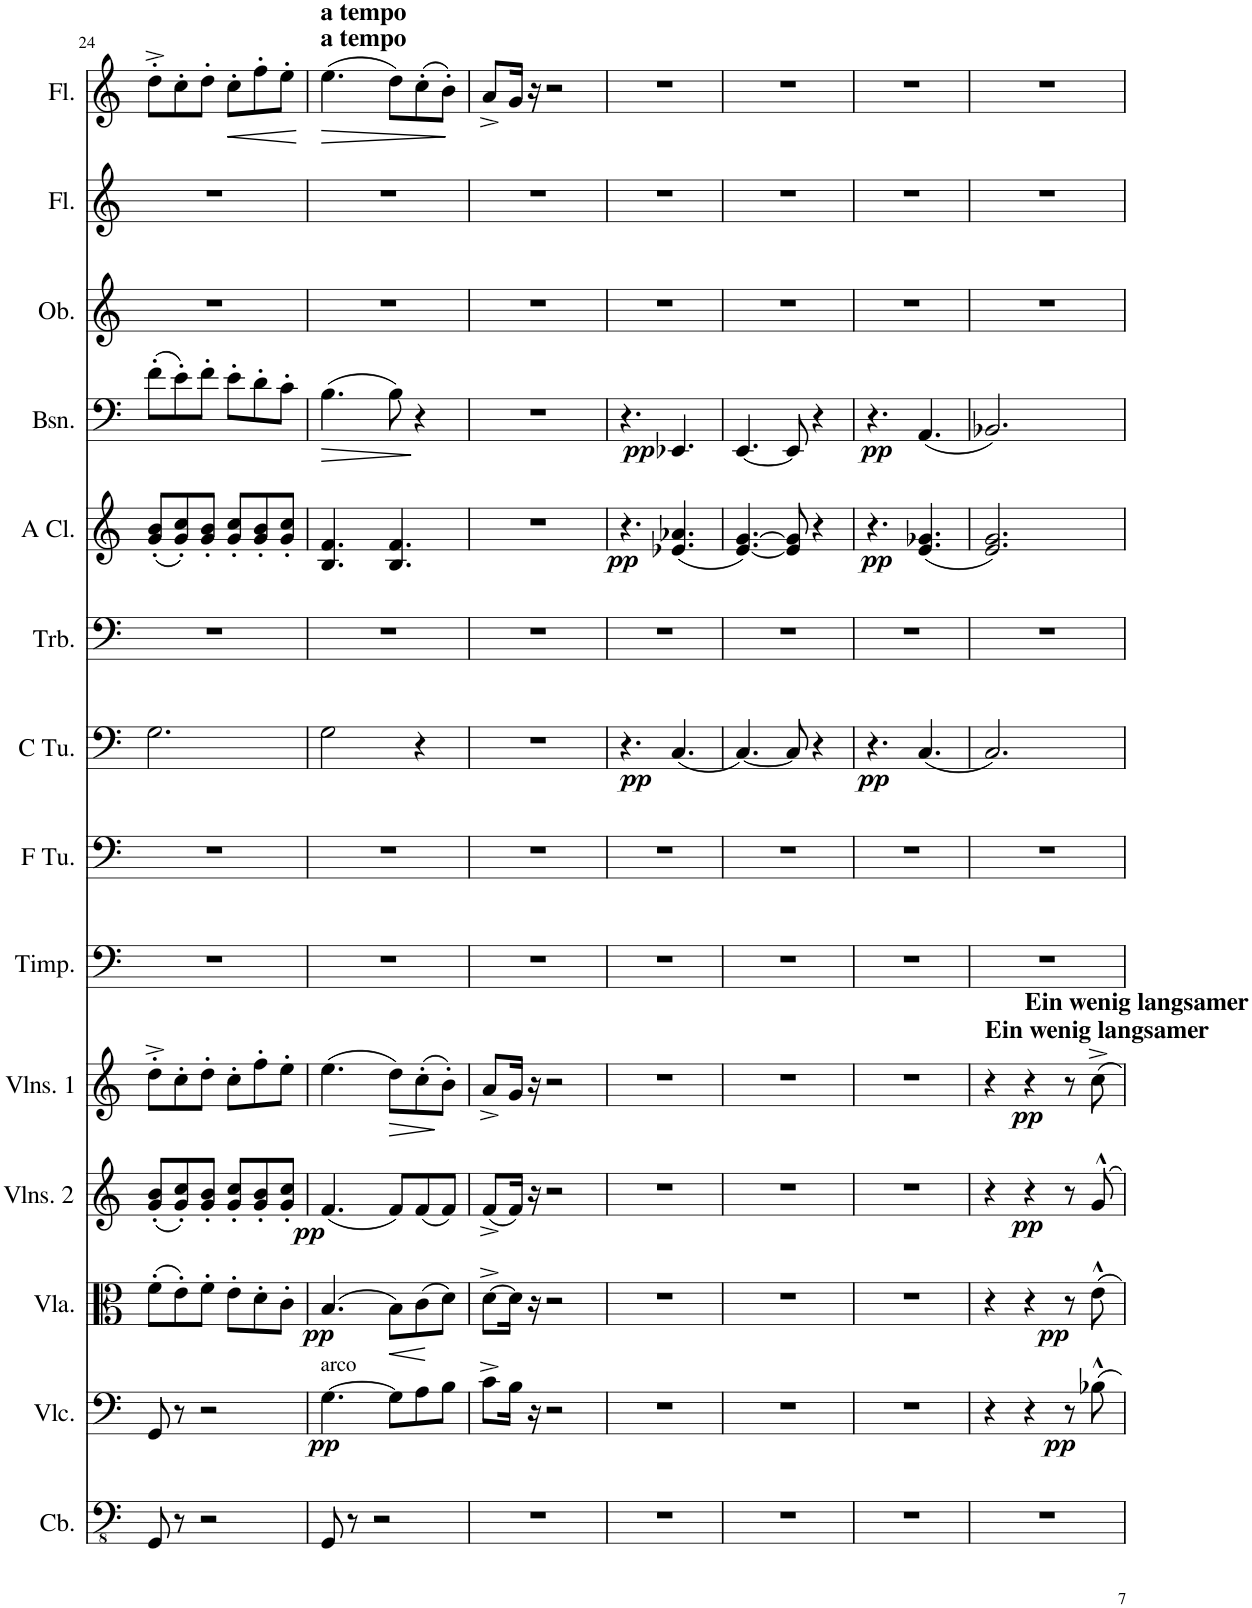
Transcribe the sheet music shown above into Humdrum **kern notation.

**kern	**kern	**dynam	**kern	**dynam	**kern	**dynam	**kern	**dynam	**kern	**kern	**kern	**dynam	**kern	**kern	**dynam	**kern	**dynam	**kern	**kern	**kern	**dynam
*part14	*part13	*part13	*part12	*part12	*part11	*part11	*part10	*part10	*part9	*part8	*part7	*part7	*part6	*part5	*part5	*part4	*part4	*part3	*part2	*part1	*part1
*staff14	*staff13	*staff13	*staff12	*staff12	*staff11	*staff11	*staff10	*staff10	*staff9	*staff8	*staff7	*staff7	*staff6	*staff5	*staff5	*staff4	*staff4	*staff3	*staff2	*staff1	*staff1
*I"Contrabass	*I"Violoncello	*	*I"Viola	*	*I"Violins 2	*	*I"Violins 1	*	*I"Timpani	*I"F Tuba	*I"C Tuba	*	*I"Trombone	*I"A Clarinet	*	*I"Bassoon	*	*I"Oboe	*I"Flute	*I"Flute	*
*I'Cb.	*I'Vlc.	*	*I'Vla.	*	*I'Vlns. 2	*	*I'Vlns. 1	*	*I'Timp.	*I'F Tu.	*I'C Tu.	*	*I'Trb.	*I'A Cl.	*	*I'Bsn.	*	*I'Ob.	*I'Fl.	*I'Fl.	*
!!LO:PB:g=z
*clefFv4	*clefF4	*	*clefC3	*	*clefG2	*	*clefG2	*	*clefF4	*clefF4	*clefF4	*	*clefF4	*clefG2	*	*clefF4	*	*clefG2	*clefG2	*clefG2	*
*ITrd7c12	*	*	*	*	*	*	*	*	*	*	*	*	*	*ITrd2c3	*	*	*	*	*	*	*
*k[]	*k[]	*	*k[]	*	*k[]	*	*k[]	*	*k[]	*k[]	*k[]	*	*k[]	*k[]	*	*k[]	*	*k[]	*k[]	*k[]	*
*M6/8	*M6/8	*	*M6/8	*	*M6/8	*	*M6/8	*	*M6/8	*M6/8	*M6/8	*	*M6/8	*M6/8	*	*M6/8	*	*M6/8	*M6/8	*M6/8	*
=24	=24	=24	=24	=24	=24	=24	=24	=24	=24	=24	=24	=24	=24	=24	=24	=24	=24	=24	=24	=24	=24
8GGG/	8GG/	.	(8f'\L	.	(8g/' 8b/'L	.	8dd'^\L	.	2.r	2.r	2.G\	.	2.r	(8g/' 8b/'L	.	(8f'\L	.	2.r	2.r	8dd'^\L	.
8r	8r	.	8e'\)	.	8g/' 8cc/')	.	8cc'\	.	.	.	.	.	.	8g/' 8cc/')	.	8e'\)	.	.	.	8cc'\	.
2r	2r	.	8f'\J	.	8g/' 8b/'J	.	8dd'\J	.	.	.	.	.	.	8g/' 8b/'J	.	8f'\J	.	.	.	8dd'\J	.
!	!	!	!	!	!	!	!	!	!	!	!	!	!	!	!	!	!	!	!	!	!LO:HP:b
.	.	.	8e'\L	.	8g/' 8cc/'L	.	8cc'\L	.	.	.	.	.	.	8g/' 8cc/'L	.	8e'\L	.	.	.	8cc'\L	<
.	.	.	8d'\	.	8g/' 8b/'	.	8ff'\	.	.	.	.	.	.	8g/' 8b/'	.	8d'\	.	.	.	8ff'\	.
.	.	.	8c'\J	.	8g/' 8cc/'J	.	8ee'\J	.	.	.	.	.	.	8g/' 8cc/'J	.	8c'\J	.	.	.	8ee'\J	.
.	.	.	.	.	.	.	.	.	.	.	.	.	.	.	.	.	.	.	.	.	[
=25	=25	=25	=25	=25	=25	=25	=25	=25	=25	=25	=25	=25	=25	=25	=25	=25	=25	=25	=25	=25	=25
!	!	!	!	!	!	!	!	!	!	!	!	!	!	!	!	!	!	!	!	!LO:TX:a:B:t=a tempo	!
!	!	!	!	!	!	!	!	!	!	!	!	!	!	!	!	!	!	!	!	!LO:TX:a:B:t=a tempo	!
!	!LO:TX:a:t=arco	!	!	!	!	!	!	!	!	!	!	!	!	!	!	!	!	!	!	!	!
!	!	!LO:DY:b	!	!LO:DY:b	!	!LO:DY:b	!	!	!	!	!	!	!	!	!	!	!LO:HP:b	!	!	!	!LO:HP:b
8GGG/	[4.G\	pp	(4.B/	pp	(4.f/	pp	(4.ee\	.	2.r	2.r	2G\	.	2.r	4.B/ 4.f/	.	(4.B\	>	2.r	2.r	(4.ee\	>
8r	.	.	.	.	.	.	.	.	.	.	.	.	.	.	.	.	.	.	.	.	.
2r	.	.	.	.	.	.	.	.	.	.	.	.	.	.	.	.	.	.	.	.	.
!	!	!	!	!LO:HP:b	!	!	!	!LO:HP:b	!	!	!	!	!	!	!	!	!	!	!	!	!
.	8G\L]	.	8B\L)	<	8f/L)	.	8dd\L)	>	.	.	.	.	.	4.B/ 4.f/	.	8B\)	.	.	.	8dd\L)	.
.	8A\	.	(8c\	.	(8f/	.	(8cc'\	.	.	.	4r	.	.	.	.	4r	.	.	.	(8cc'\	.
.	8B\J	.	8d\J)	.	8f/J)	.	8b'\J)	.	.	.	.	.	.	.	.	.	.	.	.	8b'\J)	.
.	.	.	.	[	.	.	.	]	.	.	.	.	.	.	.	.	]	.	.	.	]
=26	=26	=26	=26	=26	=26	=26	=26	=26	=26	=26	=26	=26	=26	=26	=26	=26	=26	=26	=26	=26	=26
2.r	8c^\L	.	[8d^\L	.	(8f^/L	.	8a^/L	.	2.r	2.r	2.r	.	2.r	2.r	.	2.r	.	2.r	2.r	8a^/L	.
.	16B\Jk	.	16d\Jk]	.	16f/Jk)	.	16g/Jk	.	.	.	.	.	.	.	.	.	.	.	.	16g/Jk	.
.	16r	.	16r	.	16r	.	16r	.	.	.	.	.	.	.	.	.	.	.	.	16r	.
.	2r	.	2r	.	2r	.	2r	.	.	.	.	.	.	.	.	.	.	.	.	2r	.
=27	=27	=27	=27	=27	=27	=27	=27	=27	=27	=27	=27	=27	=27	=27	=27	=27	=27	=27	=27	=27	=27
!	!	!	!	!	!	!	!	!	!	!	!	!LO:DY:b	!	!	!LO:DY:b	!	!LO:DY:b	!	!	!	!
2.r	2.r	.	2.r	.	2.r	.	2.r	.	2.r	2.r	4.r	pp	2.r	4.r	pp	4.r	pp	2.r	2.r	2.r	.
.	.	.	.	.	.	.	.	.	.	.	(4.C/	.	.	(4.e-X/ 4.a-X/	.	4.EE-X/	.	.	.	.	.
=28	=28	=28	=28	=28	=28	=28	=28	=28	=28	=28	=28	=28	=28	=28	=28	=28	=28	=28	=28	=28	=28
2.r	2.r	.	2.r	.	2.r	.	2.r	.	2.r	2.r	[4.C/)	.	2.r	[4.e/ [4.g/)	.	[4.EE/	.	2.r	2.r	2.r	.
.	.	.	.	.	.	.	.	.	.	.	8C/]	.	.	8e/] 8g/]	.	8EE/]	.	.	.	.	.
.	.	.	.	.	.	.	.	.	.	.	4r	.	.	4r	.	4r	.	.	.	.	.
=29	=29	=29	=29	=29	=29	=29	=29	=29	=29	=29	=29	=29	=29	=29	=29	=29	=29	=29	=29	=29	=29
!	!	!	!	!	!	!	!	!	!	!	!	!LO:DY:b	!	!	!LO:DY:b	!	!LO:DY:b	!	!	!	!
2.r	2.r	.	2.r	.	2.r	.	2.r	.	2.r	2.r	4.r	pp	2.r	4.r	pp	4.r	pp	2.r	2.r	2.r	.
.	.	.	.	.	.	.	.	.	.	.	(4.C/	.	.	(4.e/ 4.g-X/	.	(4.AA/	.	.	.	.	.
=30	=30	=30	=30	=30	=30	=30	=30	=30	=30	=30	=30	=30	=30	=30	=30	=30	=30	=30	=30	=30	=30
!	!	!	!	!	!	!	!LO:TX:a:B:t=Ein wenig langsamer	!	!	!	!	!	!	!	!	!	!	!	!	!	!
2.r	4r	.	4r	.	4r	.	4r	.	2.r	2.r	2.C/)	.	2.r	2.e/ 2.g/)	.	2.BB-X/)	.	2.r	2.r	2.r	.
!	!	!	!	!	!	!	!LO:TX:a:B:t=Ein wenig langsamer	!	!	!	!	!	!	!	!	!	!	!	!	!	!
!	!	!	!	!	!	!LO:DY:b	!	!LO:DY:b	!	!	!	!	!	!	!	!	!	!	!	!	!
.	4r	.	4r	.	4r	pp	4r	pp	.	.	.	.	.	.	.	.	.	.	.	.	.
!	!	!LO:DY:b	!	!LO:DY:b	!	!	!	!	!	!	!	!	!	!	!	!	!	!	!	!	!
.	8r	pp	8r	pp	8r	.	8r	.	.	.	.	.	.	.	.	.	.	.	.	.	.
.	8B-X^^\	.	8e^^\	.	8g^^/	.	8cc^\	.	.	.	.	.	.	.	.	.	.	.	.	.	.
=	=	=	=	=	=	=	=	=	=	=	=	=	=	=	=	=	=	=	=	=	=
*-	*-	*-	*-	*-	*-	*-	*-	*-	*-	*-	*-	*-	*-	*-	*-	*-	*-	*-	*-	*-	*-
